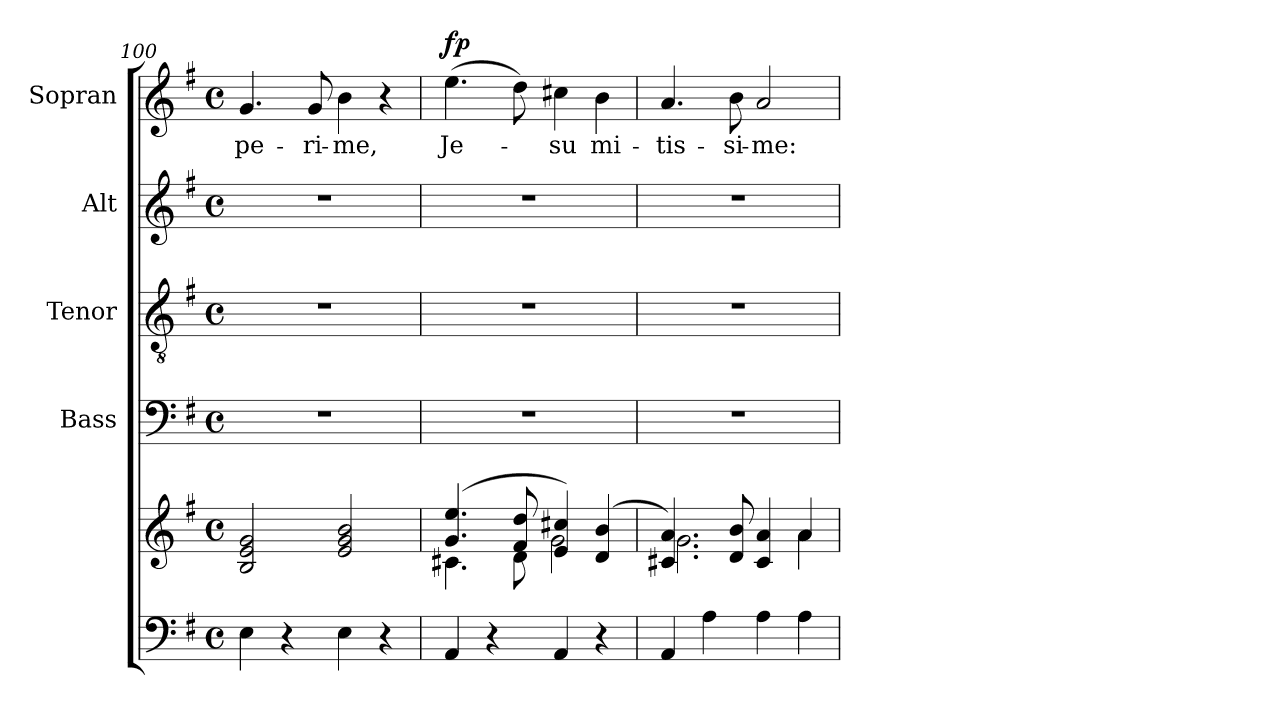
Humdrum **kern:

**kern	**kern	**kern	**kern	**kern	**kern	**text	**dynam
*part5	*part5	*part4	*part3	*part2	*part1	*part1	*part1
*staff6	*staff5	*staff4	*staff3	*staff2	*staff1	*staff1	*staff1
*	*	*I"Bass	*I"Tenor	*I"Alt	*I"Sopran	*	*
*	*	*I'B.	*I'T.	*I'A.	*I'S.	*	*
*clefF4	*clefG2	*clefF4	*clefGv2	*clefG2	*clefG2	*	*
*k[f#]	*k[f#]	*k[f#]	*k[f#]	*k[f#]	*k[f#]	*	*
*G:	*G:	*G:	*G:	*G:	*G:	*	*
*M4/4	*M4/4	*M4/4	*M4/4	*M4/4	*M4/4	*	*
*met(c)	*met(c)	*met(c)	*met(c)	*met(c)	*met(c)	*	*
=100	=100	=100	=100	=100	=100	=100	=100
!	!	!	!	!	!	!LO:LY:b	!
4E\	2B/ 2e/ 2g/	1r	1r	1r	4.g/	-pe-	.
4r	.	.	.	.	.	.	.
!	!	!	!	!	!	!LO:LY:b	!
.	.	.	.	.	8g/	-ri-	.
!	!	!	!	!	!	!LO:LY:b	!
4E\	2e/ 2g/ 2b/	.	.	.	4b\	-me,	.
4r	.	.	.	.	4r	.	.
=101	=101	=101	=101	=101	=101	=101	=101
*	*^	*	*	*	*	*	*
!	!	!	!	!	!	!	!LO:LY:b	!LO:DY:a
4AA/	(4.g/ 4.ee/	4.c#X\	1r	1r	1r	(>4.ee\	Je-	fp
4r	.	.	.	.	.	.	.	.
.	8f#/ 8dd/	8d\	.	.	.	8dd\)	.	.
!	!	!	!	!	!	!	!LO:LY:b	!
4AA/	4e/ 4cc#X/)	2g\	.	.	.	4cc#X\	-su	.
!	!	!	!	!	!	!	!LO:LY:b	!
4r	(<4d/ 4b/	.	.	.	.	4b\	mi-	.
=102	=102	=102	=102	=102	=102	=102	=102	=102
!	!	!	!	!	!	!	!LO:LY:b	!
4AA/	4.c#X/ 4.a/)	2.g\	1r	1r	1r	4.a/	-tis-	.
4A\	.	.	.	.	.	.	.	.
!	!	!	!	!	!	!	!LO:LY:b	!
.	8d/ 8b/	.	.	.	.	8b\	-si-	.
!	!	!	!	!	!	!	!LO:LY:b	!
4A\	4c#/ 4a/	.	.	.	.	2a/	-me:	.
4A\	4a/	4a\	.	.	.	.	.	.
*	*v	*v	*	*	*	*	*	*
=	=	=	=	=	=	=	=
*-	*-	*-	*-	*-	*-	*-	*-
